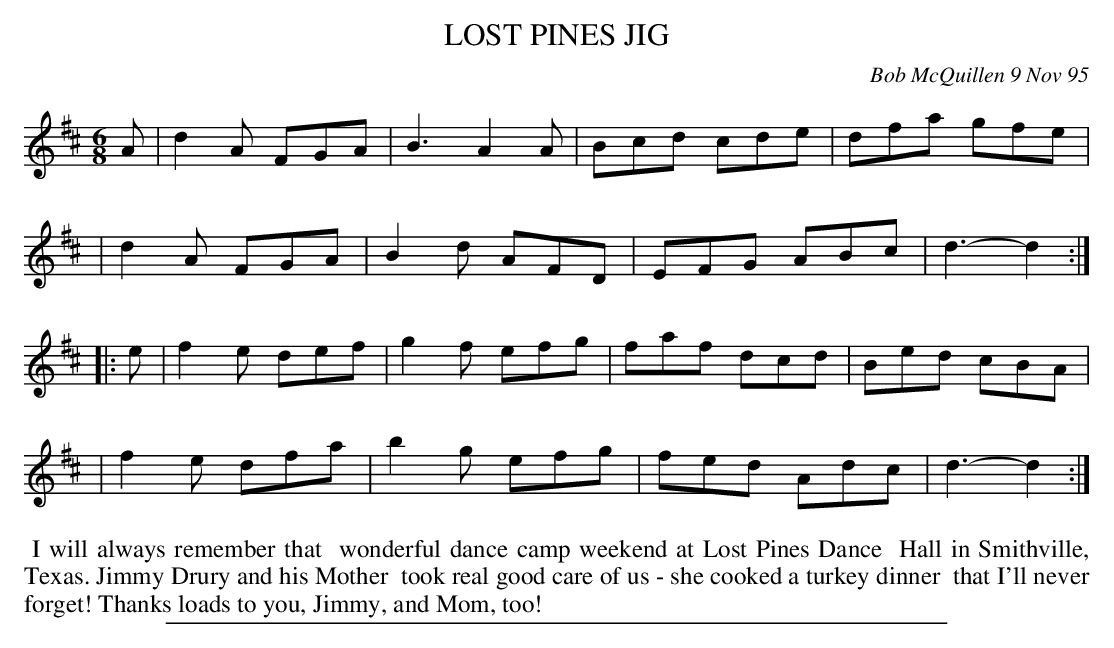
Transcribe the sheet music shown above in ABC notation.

X:1
T: LOST PINES JIG
C: Bob McQuillen 9 Nov 95
M: 6/8
L: 1/8
K: D
A \
| d2A FGA | B3  A2A | Bcd cde | dfa gfe |
| d2A FGA | B2d AFD | EFG ABc | d3- d2 :|
|: e \
| f2e def | g2f efg | faf dcd | Bed cBA |
| f2e dfa | b2g efg | fed Adc | d3- d2 :|
